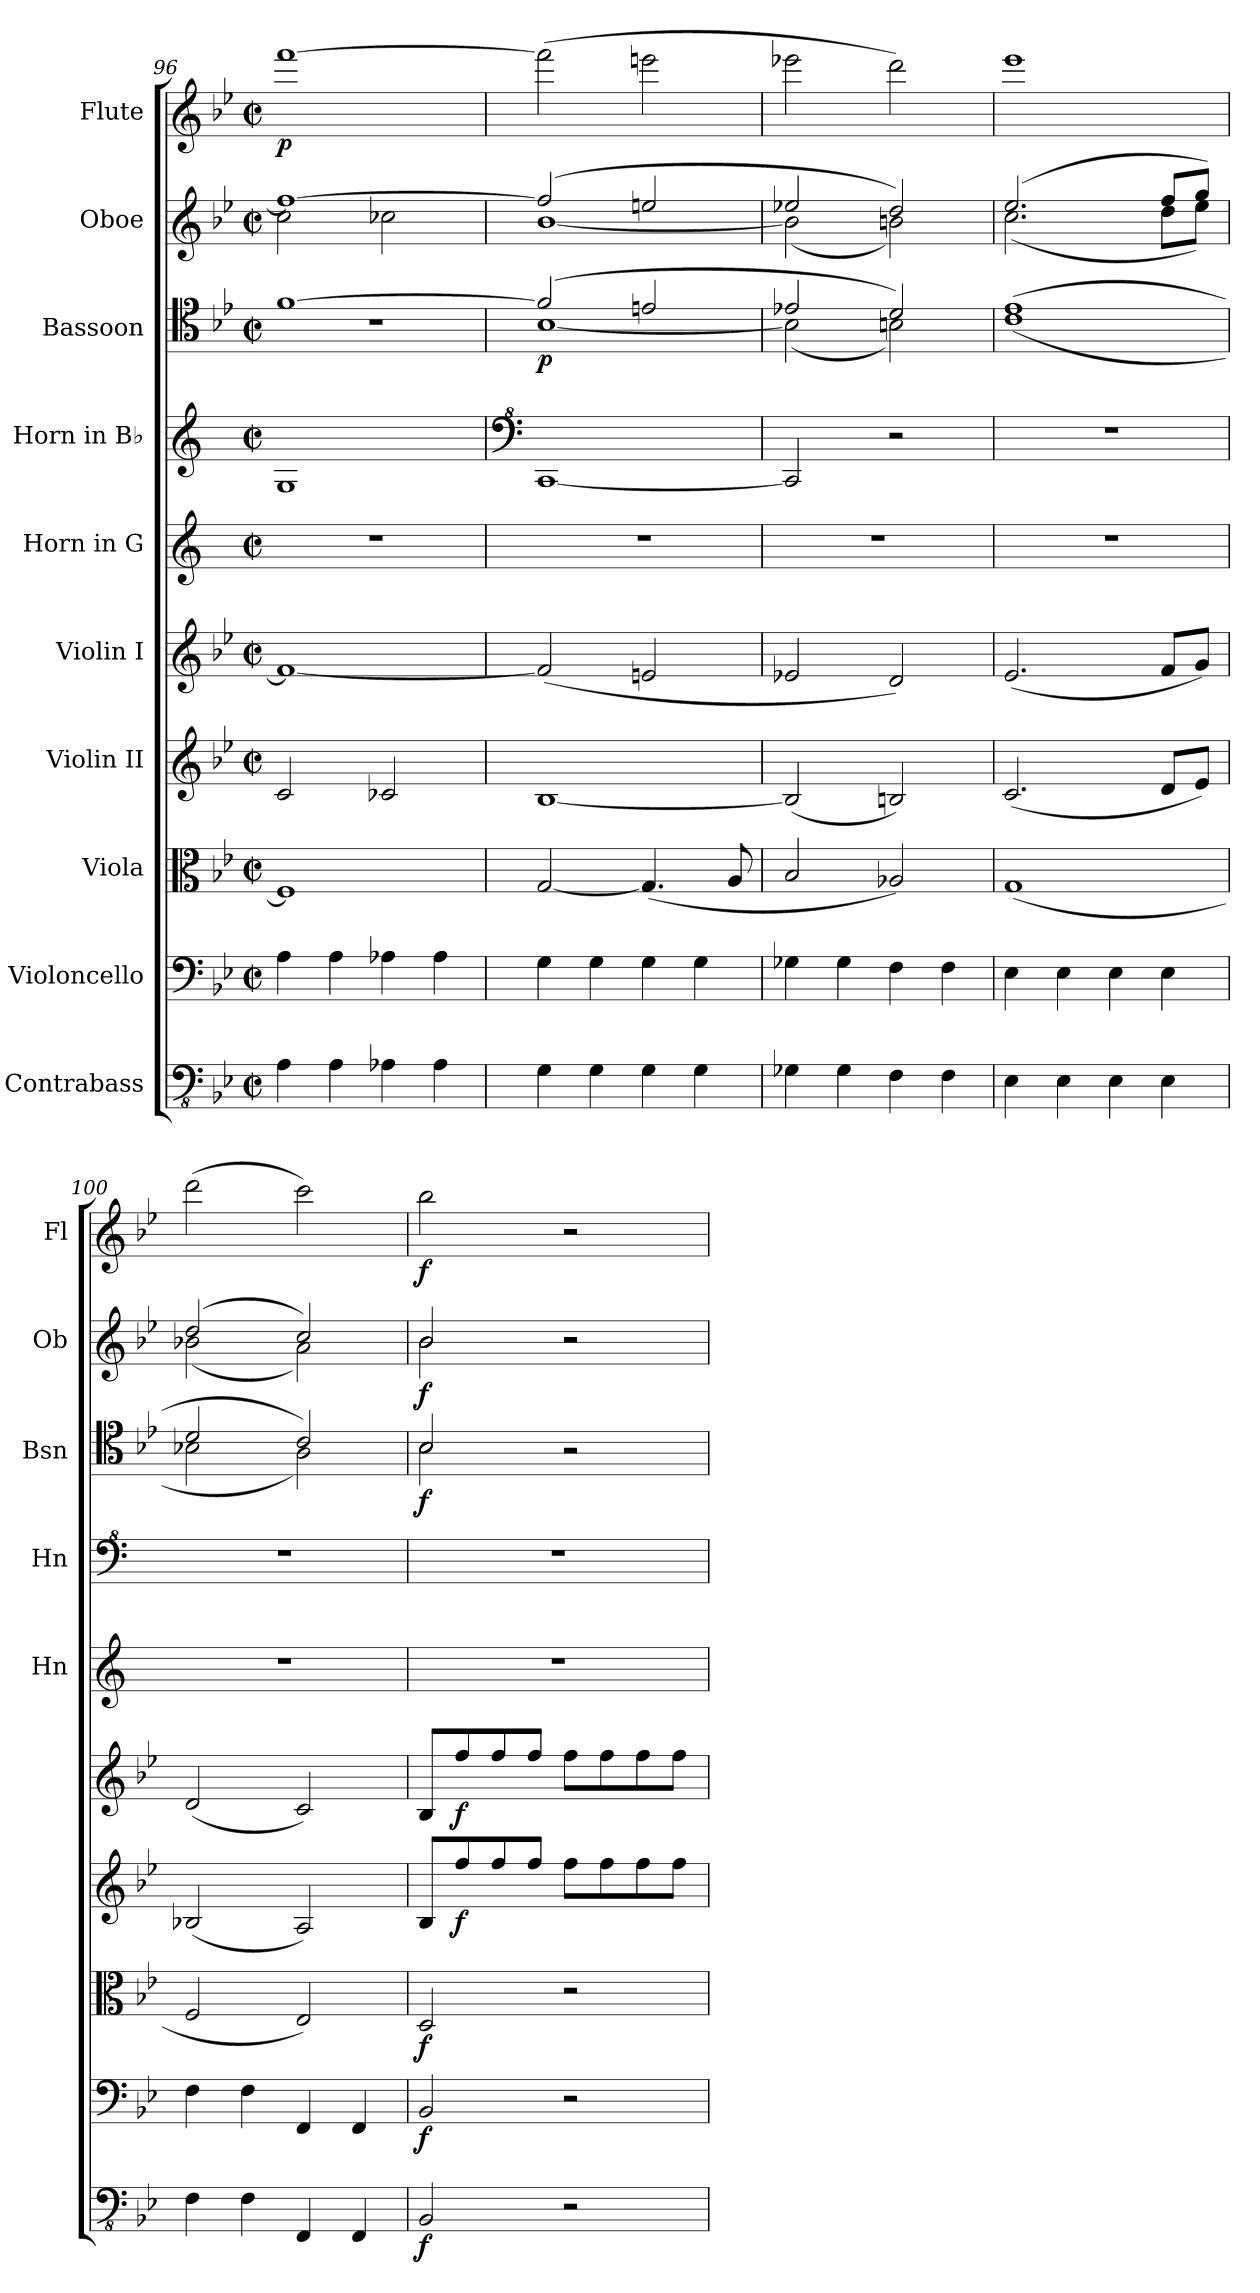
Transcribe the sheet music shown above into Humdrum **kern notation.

**kern	**dynam	**kern	**dynam	**kern	**dynam	**kern	**dynam	**kern	**dynam	**kern	**kern	**kern	**dynam	**kern	**dynam	**kern	**dynam
*part10	*part10	*part9	*part9	*part8	*part8	*part7	*part7	*part6	*part6	*part5	*part4	*part3	*part3	*part2	*part2	*part1	*part1
*staff10	*staff10	*staff9	*staff9	*staff8	*staff8	*staff7	*staff7	*staff6	*staff6	*staff5	*staff4	*staff3	*staff3	*staff2	*staff2	*staff1	*staff1
*I"Contrabass	*	*I"Violoncello	*	*I"Viola	*	*I"Violin II	*	*I"Violin I	*	*I"Horn in G	*I"Horn in B♭	*I"Bassoon	*	*I"Oboe	*	*I"Flute	*
*	*	*	*	*	*	*	*	*	*	*I'Hn	*I'Hn	*I'Bsn	*	*I'Ob	*	*I'Fl	*
*clefFv4	*	*clefF4	*	*clefC3	*	*clefG2	*	*clefG2	*	*clefG2	*clefG2	*clefC4	*	*clefG2	*	*clefG2	*
*	*	*	*	*	*	*	*	*	*	*ITrd3c5	*ITrd1c2	*	*	*	*	*	*
*k[b-e-]	*	*k[b-e-]	*	*k[b-e-]	*	*k[b-e-]	*	*k[b-e-]	*	*k[f#]	*k[b-e-]	*k[b-e-]	*	*k[b-e-]	*	*k[b-e-]	*
*M2/2	*	*M2/2	*	*M2/2	*	*M2/2	*	*M2/2	*	*M2/2	*M2/2	*M2/2	*	*M2/2	*	*M2/2	*
*met(c|)	*	*met(c|)	*	*met(c|)	*	*met(c|)	*	*met(c|)	*	*met(c|)	*met(c|)	*met(c|)	*	*met(c|)	*	*met(c|)	*
=96	=96	=96	=96	=96	=96	=96	=96	=96	=96	=96	=96	=96	=96	=96	=96	=96	=96
*	*	*	*	*	*	*	*	*	*	*	*	*^	*	*^	*	*	*
!	!	!	!	!	!	!	!	!	!	!	!	!	!	!	!	!	!	!	!LO:DY:b
4AA\	.	4A\	.	1F]	.	2c/	.	1f_	.	1r	1F	[1f	1rc	.	1ff_	2cc\	.	[1fff	p
4AA\	.	4A\	.	.	.	.	.	.	.	.	.	.	.	.	.	.	.	.	.
4AA-X\	.	4A-X\	.	.	.	2c-X/	.	.	.	.	.	.	.	.	.	2cc-X\	.	.	.
4AA-\	.	4A-\	.	.	.	.	.	.	.	.	.	.	.	.	.	.	.	.	.
=97	=97	=97	=97	=97	=97	=97	=97	=97	=97	=97	=97	=97	=97	=97	=97	=97	=97	=97	=97
*	*	*	*	*	*	*	*	*	*	*	*clefF^4	*	*	*	*	*	*	*	*
!	!	!	!	!	!	!	!	!	!	!	!	!	!	!LO:DY:b	!	!	!	!	!
4GG\	.	4G\	.	[2G/	.	[1B-	.	(<2f/]	.	1r	[1BB-	(>2f/]	[1B-	p	(>2ff/]	[1b-	.	(>2fff\]	.
4GG\	.	4G\	.	.	.	.	.	.	.	.	.	.	.	.	.	.	.	.	.
4GG\	.	4G\	.	(<4.G/]	.	.	.	2en/	.	.	.	2en/	.	.	2een/	.	.	2eeen\	.
4GG\	.	4G\	.	.	.	.	.	.	.	.	.	.	.	.	.	.	.	.	.
.	.	.	.	8A/	.	.	.	.	.	.	.	.	.	.	.	.	.	.	.
=98	=98	=98	=98	=98	=98	=98	=98	=98	=98	=98	=98	=98	=98	=98	=98	=98	=98	=98	=98
4GG-X\	.	4G-X\	.	2B-/	.	(<2B-/]	.	2e-X/	.	1r	2BB-/]	2e-X/	(<2B-\]	.	2ee-X/	(<2b-\]	.	2eee-X\	.
4GG-\	.	4G-\	.	.	.	.	.	.	.	.	.	.	.	.	.	.	.	.	.
4FF\	.	4F\	.	2A-X/)	.	2Bn/)	.	2d/)	.	.	2r	2d/)	2Bn\)	.	2dd/)	2bn\)	.	2ddd\)	.
4FF\	.	4F\	.	.	.	.	.	.	.	.	.	.	.	.	.	.	.	.	.
!!LO:PB:g=z
=99	=99	=99	=99	=99	=99	=99	=99	=99	=99	=99	=99	=99	=99	=99	=99	=99	=99	=99	=99
4EE-\	.	4E-\	.	(<1G	.	(<2.c/	.	(<2.e-/	.	1r	1r	(>1e-	(<1c	.	(>2.ee-/	(<2.cc\	.	1eee-	.
4EE-\	.	4E-\	.	.	.	.	.	.	.	.	.	.	.	.	.	.	.	.	.
4EE-\	.	4E-\	.	.	.	.	.	.	.	.	.	.	.	.	.	.	.	.	.
4EE-\	.	4E-\	.	.	.	8d/L	.	8f/L	.	.	.	.	.	.	8ff/L	8dd\L	.	.	.
.	.	.	.	.	.	8e-/J)	.	8g/J)	.	.	.	.	.	.	8gg/J)	8ee-\J)	.	.	.
=100	=100	=100	=100	=100	=100	=100	=100	=100	=100	=100	=100	=100	=100	=100	=100	=100	=100	=100	=100
4FF\	.	4F\	.	2F/	.	(<2B-X/	.	(<2d/	.	1r	1r	2d/	2B-X\	.	(>2dd/	(<2b-X\	.	(>2ddd\	.
4FF\	.	4F\	.	.	.	.	.	.	.	.	.	.	.	.	.	.	.	.	.
4FFF/	.	4FF/	.	2E-/)	.	2A/)	.	2c/)	.	.	.	2c/)	2A\)	.	2cc/)	2a\)	.	2ccc\)	.
4FFF/	.	4FF/	.	.	.	.	.	.	.	.	.	.	.	.	.	.	.	.	.
=101	=101	=101	=101	=101	=101	=101	=101	=101	=101	=101	=101	=101	=101	=101	=101	=101	=101	=101	=101
!	!LO:DY:b	!	!LO:DY:b	!	!LO:DY:b	!	!	!	!	!	!	!	!	!LO:DY:b	!	!	!LO:DY:b	!	!LO:DY:b
2BBB-/	f	2BB-/	f	2D/	f	8B-/L	.	8B-/L	.	1r	1r	2B-/	2B-\	f	2b-/	2b-\	f	2bb-\	f
!	!	!	!	!	!	!	!LO:DY:b	!	!LO:DY:b	!	!	!	!	!	!	!	!	!	!
.	.	.	.	.	.	8ff/	f	8ff/	f	.	.	.	.	.	.	.	.	.	.
.	.	.	.	.	.	8ff/	.	8ff/	.	.	.	.	.	.	.	.	.	.	.
.	.	.	.	.	.	8ff/J	.	8ff/J	.	.	.	.	.	.	.	.	.	.	.
2r	.	2r	.	2r	.	8ff\L	.	8ff\L	.	.	.	2r	2reyy	.	2r	2rffyy	.	2r	.
.	.	.	.	.	.	8ff\	.	8ff\	.	.	.	.	.	.	.	.	.	.	.
.	.	.	.	.	.	8ff\	.	8ff\	.	.	.	.	.	.	.	.	.	.	.
.	.	.	.	.	.	8ff\J	.	8ff\J	.	.	.	.	.	.	.	.	.	.	.
*	*	*	*	*	*	*	*	*	*	*	*	*v	*v	*	*	*	*	*	*
*	*	*	*	*	*	*	*	*	*	*	*	*	*	*v	*v	*	*	*
=	=	=	=	=	=	=	=	=	=	=	=	=	=	=	=	=	=
*-	*-	*-	*-	*-	*-	*-	*-	*-	*-	*-	*-	*-	*-	*-	*-	*-	*-
